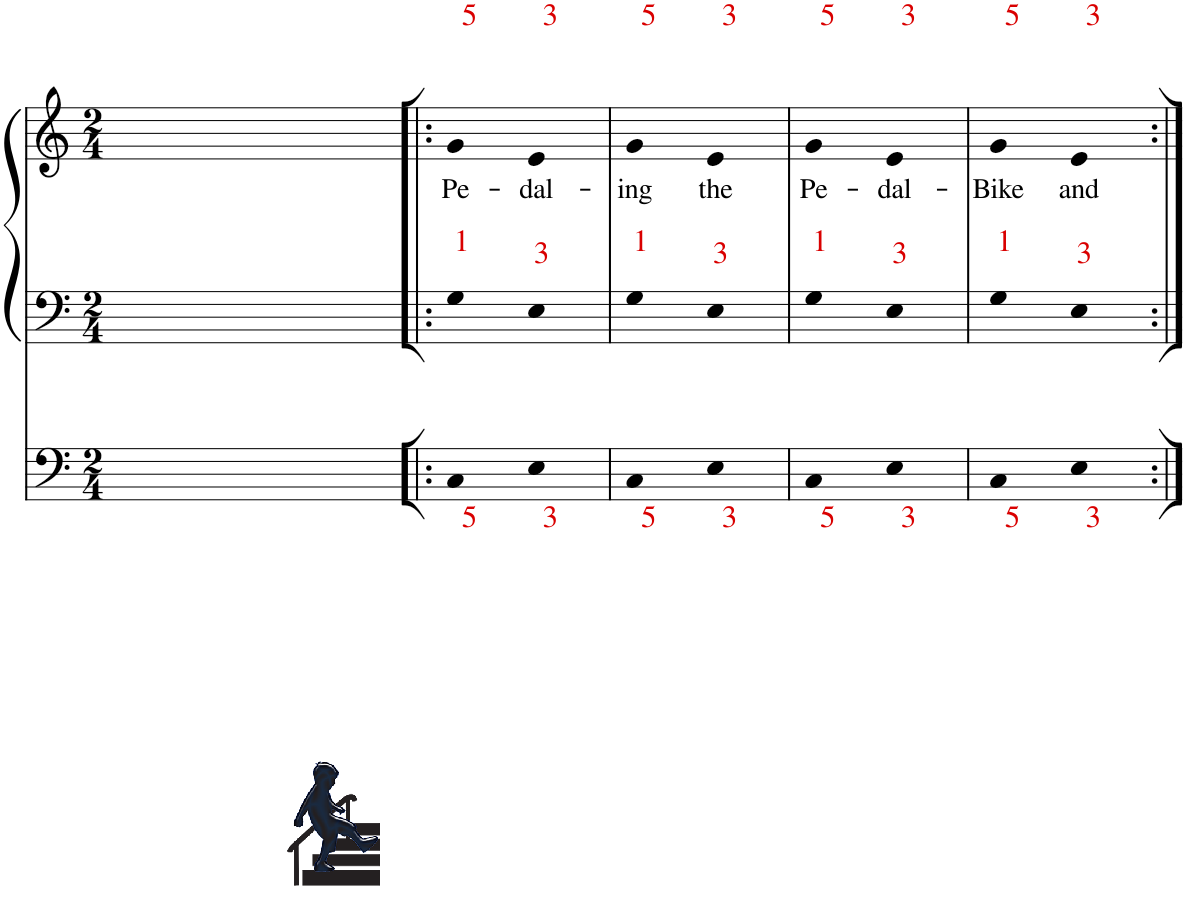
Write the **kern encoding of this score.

**kern	**kern	**kern	**kern	**kern	**text
*part3	*part2	*part1	*part1	*part1	*part1
*staff5	*staff4	*staff3	*staff2	*staff1	*staff1
*I"Voice	*I"Voice	*I"Piano	*	*	*
*I'Vo.	*I'Vo.	*I'Pno	*	*	*
!!LO:PB:g=z
*clefG2	*clefG2	*clefF4	*clefF4	*clefG2	*
*k[]	*k[]	*k[]	*k[]	*k[]	*
*M2/4	*M2/4	*M2/4	*M2/4	*M2/4	*
=28	=28	=28	=28	=28	=28
*^	*	*	*	*	*
4r	1ryy	2ryy	2ryy	2ryy	2ryy	.
[4cc	.	.	.	.	.	.
2ryy	.	1.ryy	1.ryy	1.ryy	1.ryy	.
8r	4ee	.	.	.	.	.
4.ff	.	.	.	.	.	.
.	8r	.	.	.	.	.
.	8r	.	.	.	.	.
4gg	4r	.	.	.	.	.
4r	4r	.	.	.	.	.
=29!|:	=29!|:	=29!|:	=29!|:	=29!|:	=29!|:	=29!|:
!	!	!	!	!	!	!LO:LY:b
*v	*v	*	*	*	*	*
2r	4g	4C	4G	4g	Pe-
.	4e	2ryy	2ryy	2ryy	.
2cc]	2ryy	.	.	.	.
!	!	!	!	!	!LO:LY:b
.	.	4E	4E	4e	-dal-
=30	=30	=30	=30	=30	=30
!	!	!	!	!	!LO:LY:b
2r	4g	4C	4G	4g	-ing
.	4e	2ryy	2ryy	2ryy	.
2ryy	2ryy	.	.	.	.
!	!	!	!	!	!LO:LY:b
.	.	4E	4E	4e	the
=31	=31	=31	=31	=31	=31
!	!	!	!	!	!LO:LY:b
2r	4g	4C	4G	4g	Pe-
.	4e	2ryy	2ryy	2ryy	.
2ryy	2ryy	.	.	.	.
!	!	!	!	!	!LO:LY:b
.	.	4E	4E	4e	-dal-
=32	=32	=32	=32	=32	=32
!	!	!	!	!	!LO:LY:b
2r	4g	4C	4G	4g	-Bike
!	!	!	!	!	!LO:LY:b
.	4e	4E	4E	4e	and
=:|!	=:|!	=:|!	=:|!	=:|!	=:|!
*-	*-	*-	*-	*-	*-
